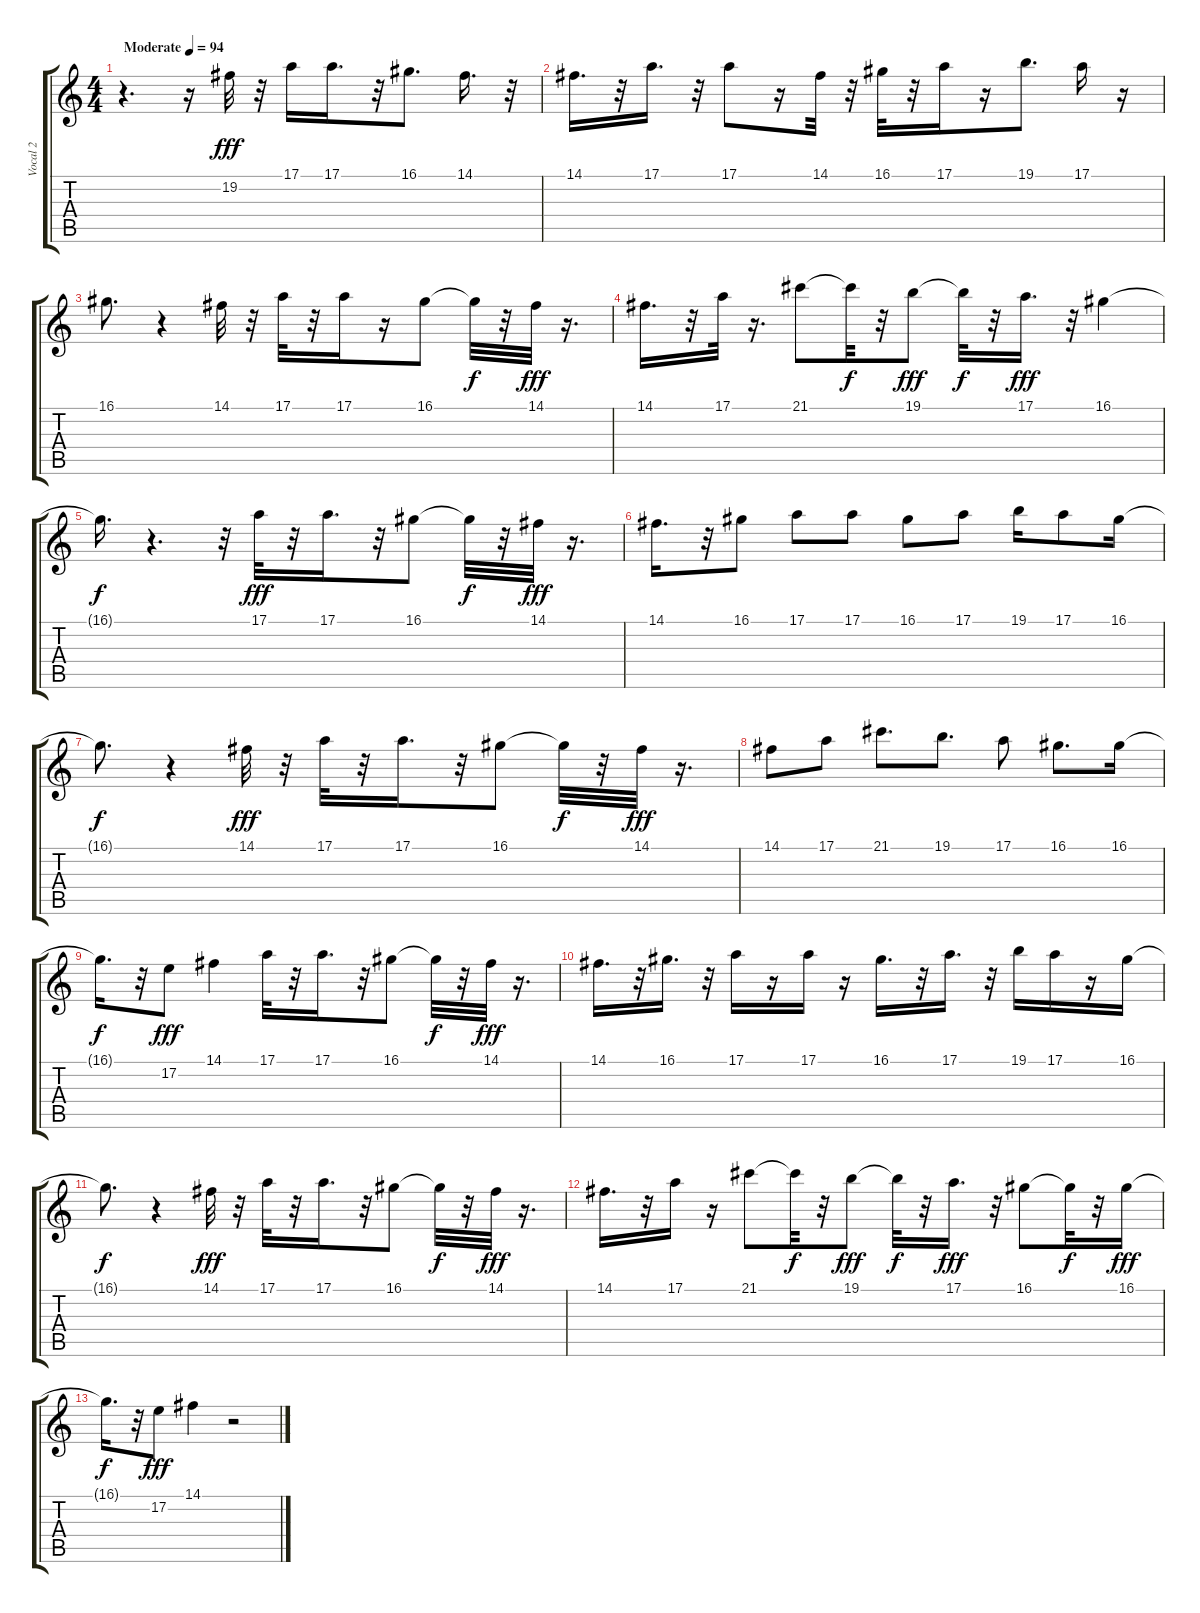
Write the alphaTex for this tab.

\track ("Vocal 2" "Vocal 2") {instrument lead2sawtooth}
\staff {score tabs}
\tuning (E4 B3 G3 D3 A2 E2) {hide}
\ts (4 4)
\tempo (94 "Moderate")
\clef g2
\ks c
r.4{d dy fff instrument lead2sawtooth} r.16 19.2.32 r.32 17.1.16 17.1.16{d} r.32 16.1.8{d} 14.1.16{d} r.32 |
14.1.16{d} r.32 17.1.16{d} r.32 17.1.8 r.16 14.1.32 r.32 16.1.32 r.32 17.1.16 r.16 19.1.8{d} 17.1.16 r.16 |
16.1.8{d} r.4 14.1.32 r.32 17.1.32 r.32 17.1.16 r.16 16.1.8 16.1{t}.32{dy f} r.32 14.1.32{dy fff} r.16{d} |
14.1.16{d} r.32 17.1.32 r.16{d} 21.1.8 21.1{t}.32{dy f} r.32 19.1.8{dy fff} 19.1{t}.32{dy f} r.32 17.1.16{d dy fff} r.32 16.1.4 |
16.1{t}.16{d dy f} r.4{d} r.32 17.1.32{dy fff} r.32 17.1.16{d} r.32 16.1.8 16.1{t}.32{dy f} r.32 14.1.32{dy fff} r.16{d} |
14.1.16{d} r.32 16.1.8 17.1.8 17.1.8 16.1.8 17.1.8 19.1.16 17.1.8 16.1.16 |
16.1{t}.8{d dy f} r.4 14.1.32{dy fff} r.32 17.1.32 r.32 17.1.16{d} r.32 16.1.8 16.1{t}.32{dy f} r.32 14.1.32{dy fff} r.16{d} |
14.1.8 17.1.8 21.1.8{d} 19.1.8{d} 17.1.8 16.1.8{d} 16.1.16 |
16.1{t}.16{d dy f} r.32 17.2.8{dy fff} 14.1.4 17.1.32 r.32 17.1.16{d} r.32 16.1.8 16.1{t}.32{dy f} r.32 14.1.32{dy fff} r.16{d} |
14.1.16{d} r.32 16.1.16{d} r.32 17.1.16 r.16 17.1.16 r.16 16.1.16{d} r.32 17.1.16{d} r.32 19.1.16 17.1.16 r.16 16.1.16 |
16.1{t}.8{d dy f} r.4 14.1.32{dy fff} r.32 17.1.32 r.32 17.1.16{d} r.32 16.1.8 16.1{t}.32{dy f} r.32 14.1.32{dy fff} r.16{d} |
14.1.16{d} r.32 17.1.16 r.16 21.1.8 21.1{t}.32{dy f} r.32 19.1.8{dy fff} 19.1{t}.32{dy f} r.32 17.1.16{d dy fff} r.32 16.1.8 16.1{t}.32{dy f} r.32 16.1.16{dy fff} |
16.1{t}.16{d dy f} r.32 17.2.8{dy fff} 14.1.4 r.2
